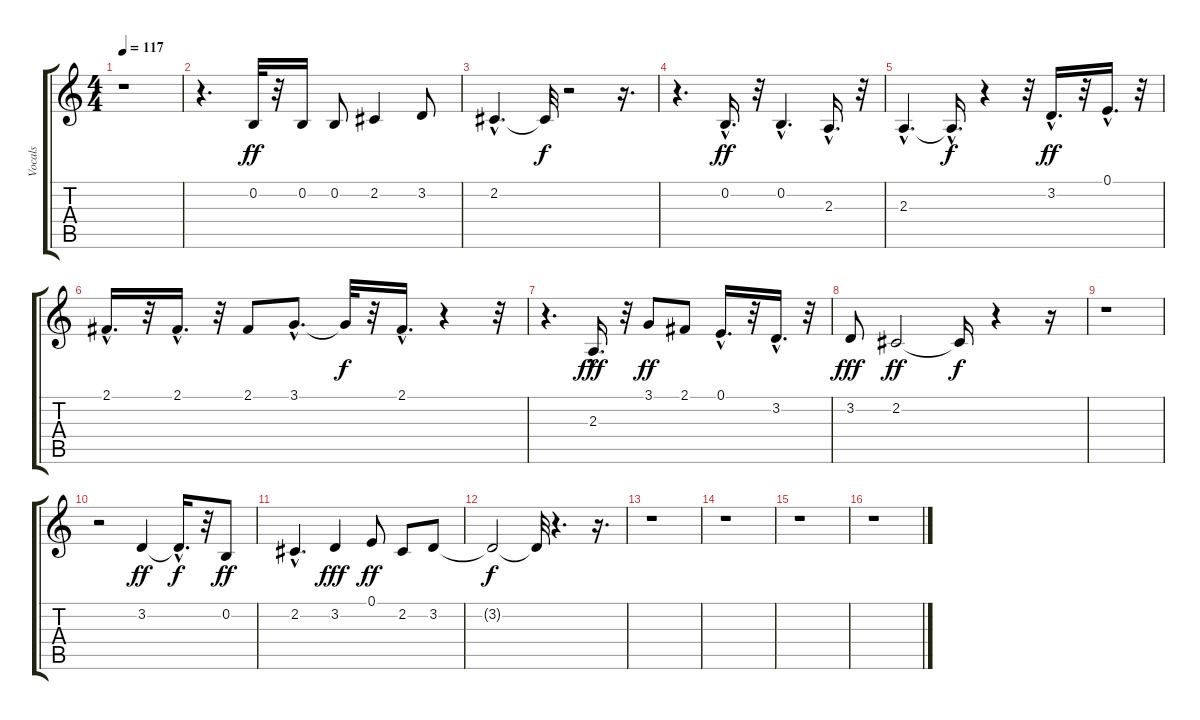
\track ("Vocals" "Vocals") {instrument tangoaccordion}
\staff {score tabs}
\tuning (E4 B3 G3 D3 A2 E2) {hide}
\ts (4 4)
\tempo 117
\clef g2
\ks c
r.1{dy f} |
r.4{d} 0.2.32{dy ff} r.32 0.2.16 0.2.8 2.2.4 3.2.8 |
2.2{hac}.4{d} 2.2{t}.32{dy f} r.2 r.16{d} |
r.4{d} 0.2{hac}.16{d dy ff} r.32 0.2{hac}.4{d} 2.3{hac}.16{d} r.32 |
2.3{hac}.4{d} 2.3{hac t}.16{d dy f} r.4 r.32 3.2{hac}.16{d dy ff} r.32 0.1{hac}.16{d} r.32 |
2.1{hac}.16{d} r.32 2.1{hac}.16{d} r.32 2.1.8 3.1{hac}.8{d} 3.1{t}.32{dy f} r.32 2.1{hac}.16{d} r.4 r.32 |
r.4{d} 2.3{hac}.16{d dy fff} r.32 3.1.8{dy ff} 2.1.8 0.1{hac}.16{d} r.32 3.2{hac}.16{d} r.32 |
3.2.8{dy fff} 2.2.2{dy ff} 2.2{t}.16{dy f} r.4 r.16 |
r.1 |
r.2 3.2.4{dy ff} 3.2{hac t}.16{d dy f} r.32 0.2.8{dy ff} |
2.2{hac}.4{d} 3.2.4{dy fff} 0.1.8{dy ff} 2.2.8 3.2.8 |
3.2{t}.2{dy f} 3.2{t}.32 r.4{d} r.16{d} |
r.1 |
r.1 |
r.1 |
r.1
